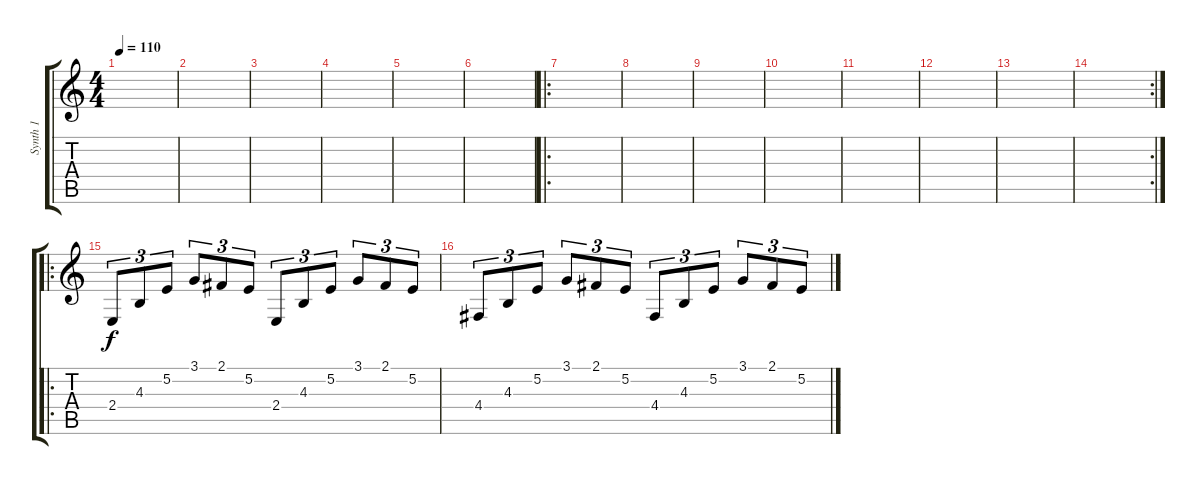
\track ("Synth 1" "Synth 1") {instrument stringensemble1}
\staff {score tabs}
\tuning (E4 B3 G3 D3 A2 E2) {hide}
\ts (4 4)
\tempo 110
\clef g2
\ks c
|
|
|
|
|
|
\ro
|
|
|
|
|
|
|
\rc 2
|
\ro
2.4.8{tu (3 2) volume 16 instrument acousticgrandpiano} 4.3.8{tu (3 2)} 5.2.8{tu (3 2)} 3.1.8{tu (3 2)} 2.1.8{tu (3 2)} 5.2.8{tu (3 2)} 2.4.8{tu (3 2)} 4.3.8{tu (3 2)} 5.2.8{tu (3 2)} 3.1.8{tu (3 2)} 2.1.8{tu (3 2)} 5.2.8{tu (3 2)} |
4.4.8{tu (3 2)} 4.3.8{tu (3 2)} 5.2.8{tu (3 2)} 3.1.8{tu (3 2)} 2.1.8{tu (3 2)} 5.2.8{tu (3 2)} 4.4.8{tu (3 2)} 4.3.8{tu (3 2)} 5.2.8{tu (3 2)} 3.1.8{tu (3 2)} 2.1.8{tu (3 2)} 5.2.8{tu (3 2)}
